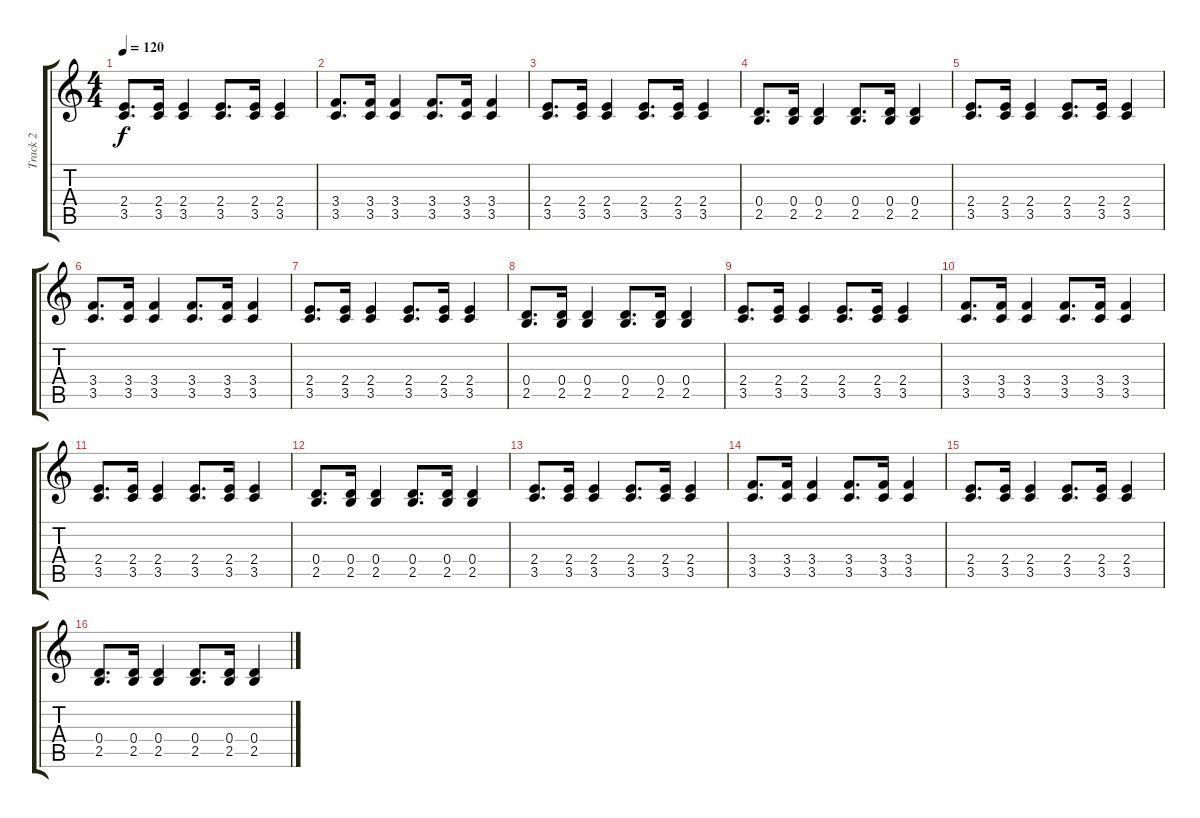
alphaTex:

\track ("Track 2" "Track 2") {instrument contrabass}
\staff {score tabs}
\tuning (E4 B3 G3 D3 A2 E2) {hide}
\ts (4 4)
\tempo 120
\clef g2
\ks c
(2.4 3.5).8{d dy f} (2.4 3.5).16 (2.4 3.5).4 (2.4 3.5).8{d} (2.4 3.5).16 (2.4 3.5).4 |
(3.4 3.5).8{d} (3.4 3.5).16 (3.4 3.5).4 (3.4 3.5).8{d} (3.4 3.5).16 (3.4 3.5).4 |
(2.4 3.5).8{d} (2.4 3.5).16 (2.4 3.5).4 (2.4 3.5).8{d} (2.4 3.5).16 (2.4 3.5).4 |
(0.4 2.5).8{d} (0.4 2.5).16 (0.4 2.5).4 (0.4 2.5).8{d} (0.4 2.5).16 (0.4 2.5).4 |
(2.4 3.5).8{d} (2.4 3.5).16 (2.4 3.5).4 (2.4 3.5).8{d} (2.4 3.5).16 (2.4 3.5).4 |
(3.4 3.5).8{d} (3.4 3.5).16 (3.4 3.5).4 (3.4 3.5).8{d} (3.4 3.5).16 (3.4 3.5).4 |
(2.4 3.5).8{d} (2.4 3.5).16 (2.4 3.5).4 (2.4 3.5).8{d} (2.4 3.5).16 (2.4 3.5).4 |
(0.4 2.5).8{d} (0.4 2.5).16 (0.4 2.5).4 (0.4 2.5).8{d} (0.4 2.5).16 (0.4 2.5).4 |
(2.4 3.5).8{d} (2.4 3.5).16 (2.4 3.5).4 (2.4 3.5).8{d} (2.4 3.5).16 (2.4 3.5).4 |
(3.4 3.5).8{d} (3.4 3.5).16 (3.4 3.5).4 (3.4 3.5).8{d} (3.4 3.5).16 (3.4 3.5).4 |
(2.4 3.5).8{d} (2.4 3.5).16 (2.4 3.5).4 (2.4 3.5).8{d} (2.4 3.5).16 (2.4 3.5).4 |
(0.4 2.5).8{d} (0.4 2.5).16 (0.4 2.5).4 (0.4 2.5).8{d} (0.4 2.5).16 (0.4 2.5).4 |
(2.4 3.5).8{d} (2.4 3.5).16 (2.4 3.5).4 (2.4 3.5).8{d} (2.4 3.5).16 (2.4 3.5).4 |
(3.4 3.5).8{d} (3.4 3.5).16 (3.4 3.5).4 (3.4 3.5).8{d} (3.4 3.5).16 (3.4 3.5).4 |
(2.4 3.5).8{d} (2.4 3.5).16 (2.4 3.5).4 (2.4 3.5).8{d} (2.4 3.5).16 (2.4 3.5).4 |
(0.4 2.5).8{d} (0.4 2.5).16 (0.4 2.5).4 (0.4 2.5).8{d} (0.4 2.5).16 (0.4 2.5).4
